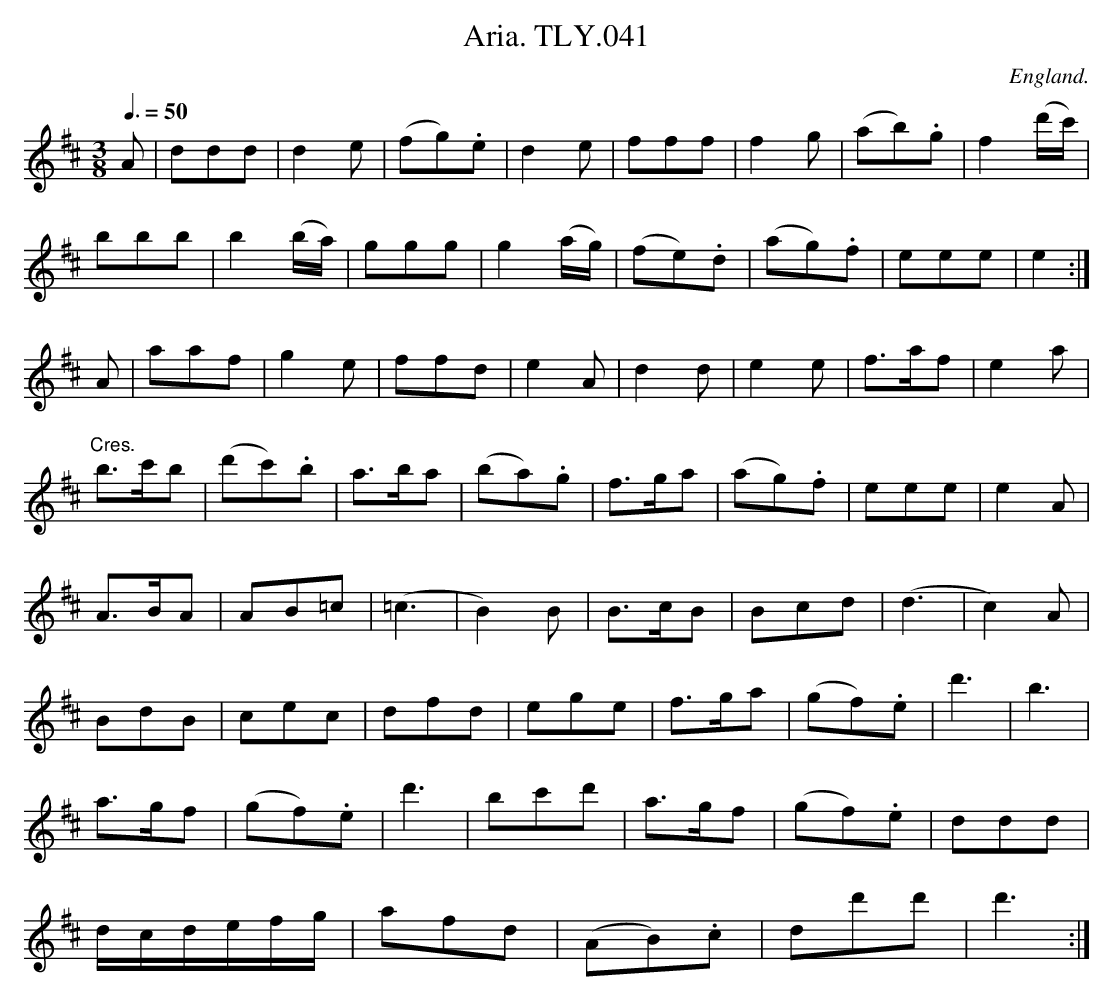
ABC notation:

X:1
T:Aria. TLY.041
M:3/8
L:1/8
Q:3/8=50
O:England.
K:D
A|ddd|d2e| (fg).e|d2e| fff| f2g| (ab).g| f2 (d'/c'/)|
bbb| b2 (b/a/)| ggg|g2 (a/g/)| (fe).d| (ag).f| eee|e2:|
A|aaf| g2e| ffd| e2A| d2d| e2e|f>af| e2a|
"Cres." b>c'b| (d'c').b| a>ba| (ba).g|f>ga| (ag).f| eee| e2A|
A>BA|AB=c| (=c3|B2) B|B>cB|Bcd|(d3|c2) A|
BdB| cec| dfd| ege| f>ga| (gf).e|d'3| b3|
a>gf| (gf).e| d'3| bc'd'| a>gf| (gf).e| ddd|
d/c/d/e/f/g/| afd| (AB).c|dd'd'|d'3:|
